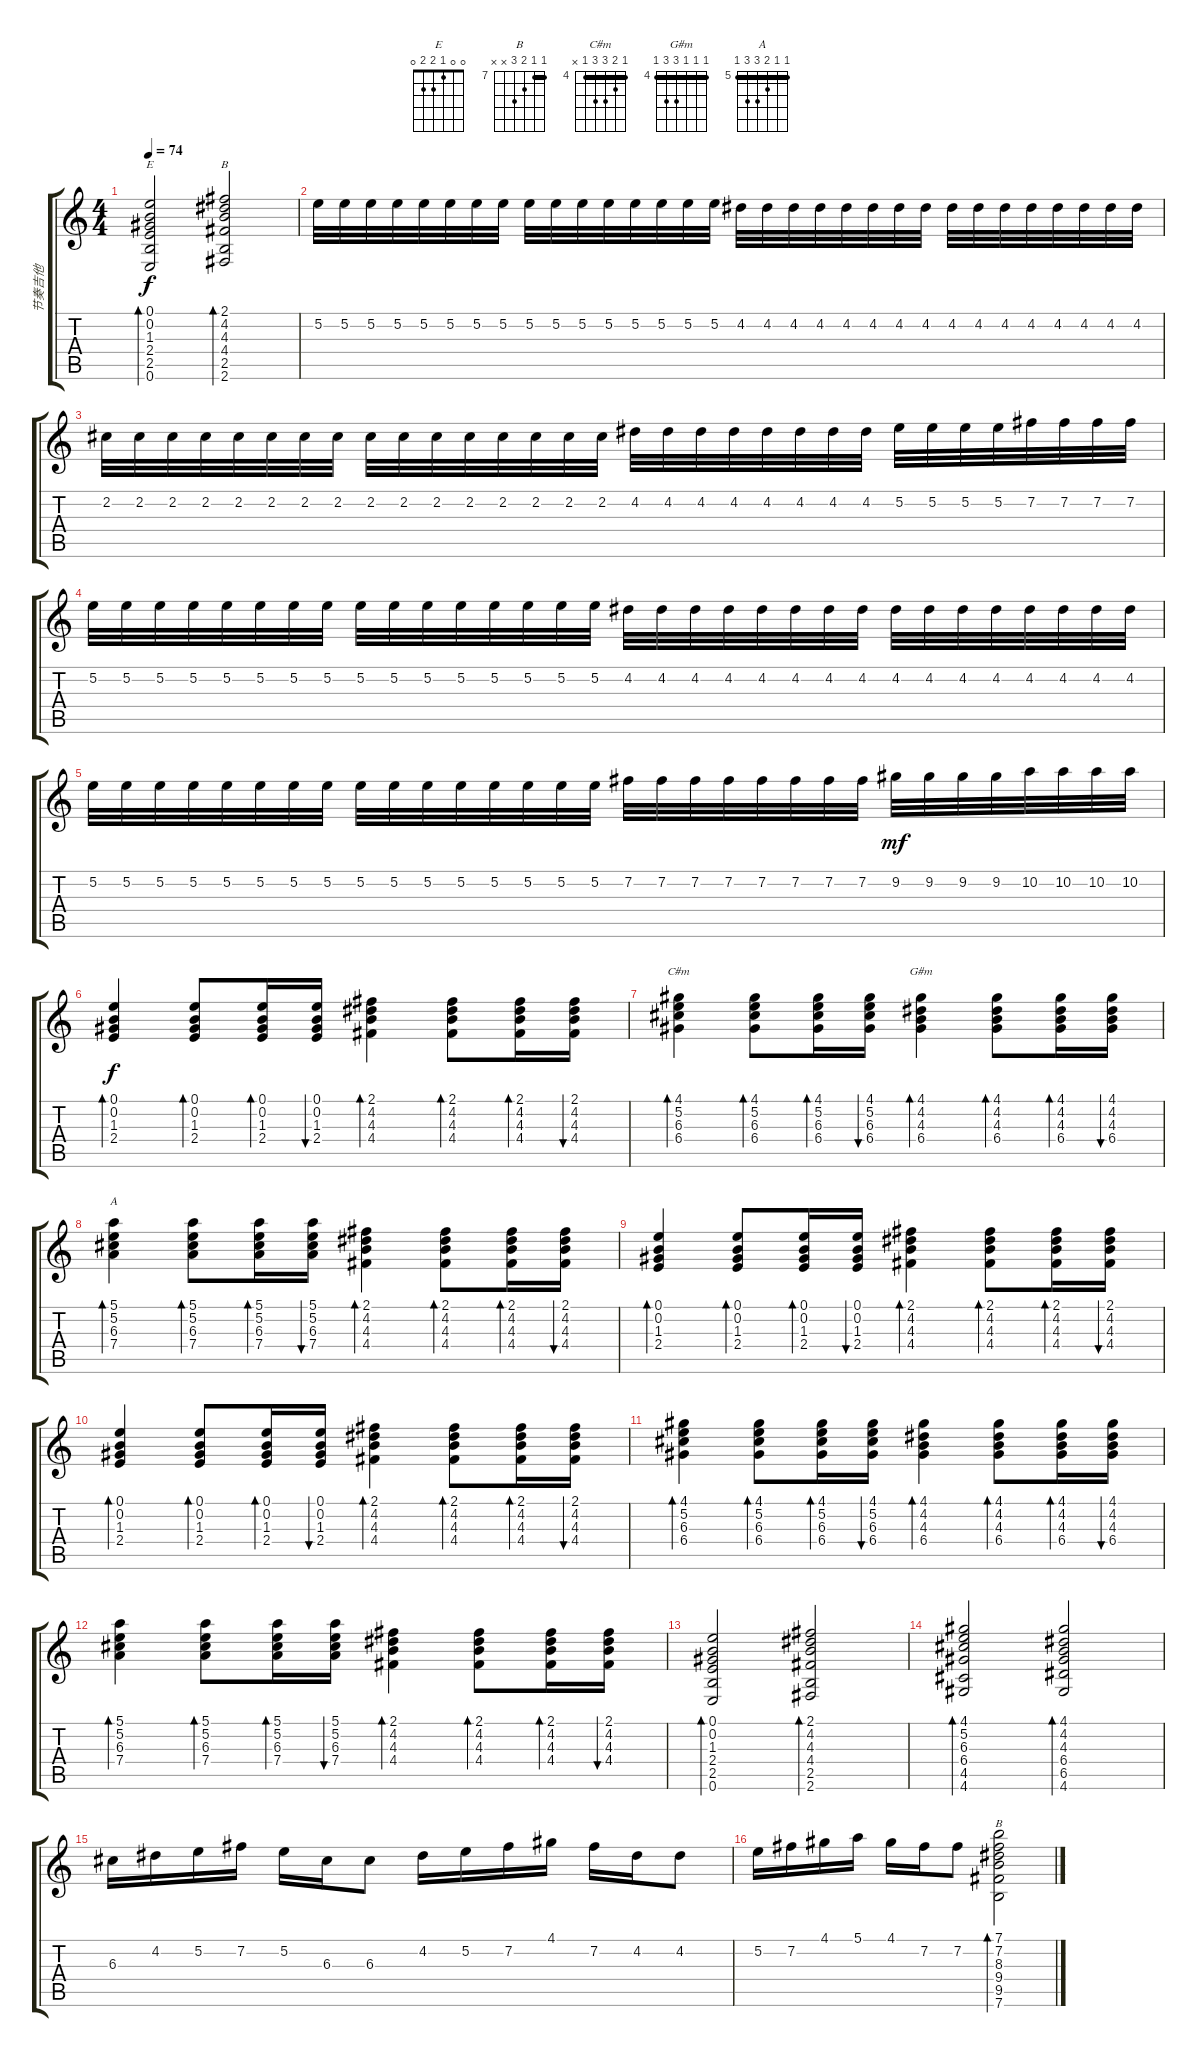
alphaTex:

\track ("节奏吉他" "节奏吉他") {instrument acousticguitarsteel}
\staff {score tabs}
\tuning (E4 B3 G3 D3 A2 E2) {hide}
\chord ("E" 0 0 1 2 2 0)
\chord ("B" 2 4 4 4 2 x) {barre 2}
\chord ("C#m" 4 5 6 6 4 x) {firstfret 4 barre 4}
\chord ("G#m" 4 4 4 6 6 4) {firstfret 4 barre 4}
\chord ("A" 5 5 6 7 7 5) {firstfret 5 barre 5}
\chord ("B" 7 7 8 9 x x) {firstfret 7 barre 7}
\ts (4 4)
\tempo 74
\clef g2
\ks c
(0.1 0.2 1.3 2.4 2.5 0.6).2{bd 120 ch "E" dy f} (2.1 4.2 4.3 4.4 2.5 2.6).2{bd 120 ch "B"} |
5.2.32{volume 7} 5.2.32 5.2.32 5.2.32 5.2.32 5.2.32 5.2.32 5.2.32 5.2.32 5.2.32 5.2.32 5.2.32 5.2.32 5.2.32 5.2.32 5.2.32 4.2.32 4.2.32 4.2.32 4.2.32 4.2.32 4.2.32 4.2.32 4.2.32 4.2.32 4.2.32 4.2.32 4.2.32 4.2.32 4.2.32 4.2.32 4.2.32 |
2.2.32 2.2.32 2.2.32 2.2.32 2.2.32 2.2.32 2.2.32 2.2.32 2.2.32 2.2.32 2.2.32 2.2.32 2.2.32 2.2.32 2.2.32 2.2.32 4.2.32 4.2.32 4.2.32 4.2.32 4.2.32 4.2.32 4.2.32 4.2.32 5.2.32 5.2.32 5.2.32 5.2.32 7.2.32 7.2.32 7.2.32 7.2.32 |
5.2.32 5.2.32 5.2.32 5.2.32 5.2.32 5.2.32 5.2.32 5.2.32 5.2.32 5.2.32 5.2.32 5.2.32 5.2.32 5.2.32 5.2.32 5.2.32 4.2.32 4.2.32 4.2.32 4.2.32 4.2.32 4.2.32 4.2.32 4.2.32 4.2.32 4.2.32 4.2.32 4.2.32 4.2.32 4.2.32 4.2.32 4.2.32 |
5.2.32 5.2.32 5.2.32 5.2.32 5.2.32 5.2.32 5.2.32 5.2.32 5.2.32 5.2.32 5.2.32 5.2.32 5.2.32 5.2.32 5.2.32 5.2.32 7.2.32 7.2.32 7.2.32 7.2.32 7.2.32 7.2.32 7.2.32 7.2.32 9.2.32{dy mf} 9.2.32 9.2.32 9.2.32 10.2.32 10.2.32 10.2.32 10.2.32 |
(0.1 0.2 1.3 2.4).4{bd 60 dy f volume 8} (0.1 0.2 1.3 2.4).8{bd 60} (0.1 0.2 1.3 2.4).16{bd 60} (0.1 0.2 1.3 2.4).16{bu 60} (2.1 4.2 4.3 4.4).4{bd 60} (2.1 4.2 4.3 4.4).8{bd 60} (2.1 4.2 4.3 4.4).16{bd 60} (2.1 4.2 4.3 4.4).16{bu 60} |
(4.1 5.2 6.3 6.4).4{bd 60 ch "C#m"} (4.1 5.2 6.3 6.4).8{bd 60} (4.1 5.2 6.3 6.4).16{bd 60} (4.1 5.2 6.3 6.4).16{bu 60} (4.1 4.2 4.3 6.4).4{bd 60 ch "G#m"} (4.1 4.2 4.3 6.4).8{bd 60} (4.1 4.2 4.3 6.4).16{bd 60} (4.1 4.2 4.3 6.4).16{bu 60} |
(5.1 5.2 6.3 7.4).4{bd 60 ch "A"} (5.1 5.2 6.3 7.4).8{bd 60} (5.1 5.2 6.3 7.4).16{bd 60} (5.1 5.2 6.3 7.4).16{bu 60} (2.1 4.2 4.3 4.4).4{bd 60} (2.1 4.2 4.3 4.4).8{bd 60} (2.1 4.2 4.3 4.4).16{bd 60} (2.1 4.2 4.3 4.4).16{bu 60} |
(0.1 0.2 1.3 2.4).4{bd 60} (0.1 0.2 1.3 2.4).8{bd 60} (0.1 0.2 1.3 2.4).16{bd 60} (0.1 0.2 1.3 2.4).16{bu 60} (2.1 4.2 4.3 4.4).4{bd 60} (2.1 4.2 4.3 4.4).8{bd 60} (2.1 4.2 4.3 4.4).16{bd 60} (2.1 4.2 4.3 4.4).16{bu 60} |
(0.1 0.2 1.3 2.4).4{bd 60} (0.1 0.2 1.3 2.4).8{bd 60} (0.1 0.2 1.3 2.4).16{bd 60} (0.1 0.2 1.3 2.4).16{bu 60} (2.1 4.2 4.3 4.4).4{bd 60} (2.1 4.2 4.3 4.4).8{bd 60} (2.1 4.2 4.3 4.4).16{bd 60} (2.1 4.2 4.3 4.4).16{bu 60} |
(4.1 5.2 6.3 6.4).4{bd 60} (4.1 5.2 6.3 6.4).8{bd 60} (4.1 5.2 6.3 6.4).16{bd 60} (4.1 5.2 6.3 6.4).16{bu 60} (4.1 4.2 4.3 6.4).4{bd 60} (4.1 4.2 4.3 6.4).8{bd 60} (4.1 4.2 4.3 6.4).16{bd 60} (4.1 4.2 4.3 6.4).16{bu 60} |
(5.1 5.2 6.3 7.4).4{bd 60} (5.1 5.2 6.3 7.4).8{bd 60} (5.1 5.2 6.3 7.4).16{bd 60} (5.1 5.2 6.3 7.4).16{bu 60} (2.1 4.2 4.3 4.4).4{bd 60} (2.1 4.2 4.3 4.4).8{bd 60} (2.1 4.2 4.3 4.4).16{bd 60} (2.1 4.2 4.3 4.4).16{bu 60} |
(0.1 0.2 1.3 2.4 2.5 0.6).2{bd 120} (2.1 4.2 4.3 4.4 2.5 2.6).2{bd 120} |
(4.1 5.2 6.3 6.4 4.5 4.6).2{bd 120} (4.1 4.2 4.3 6.4 6.5 4.6).2{bd 120} |
6.3.16 4.2.16 5.2.16 7.2.16 5.2.16 6.3.16 6.3.8 4.2.16 5.2.16 7.2.16 4.1.16 7.2.16 4.2.16 4.2.8 |
5.2.16 7.2.16 4.1.16 5.1.16 4.1.16 7.2.16 7.2.8 (7.1 7.2 8.3 9.4 9.5 7.6).2{bd 120 ch "B"}
